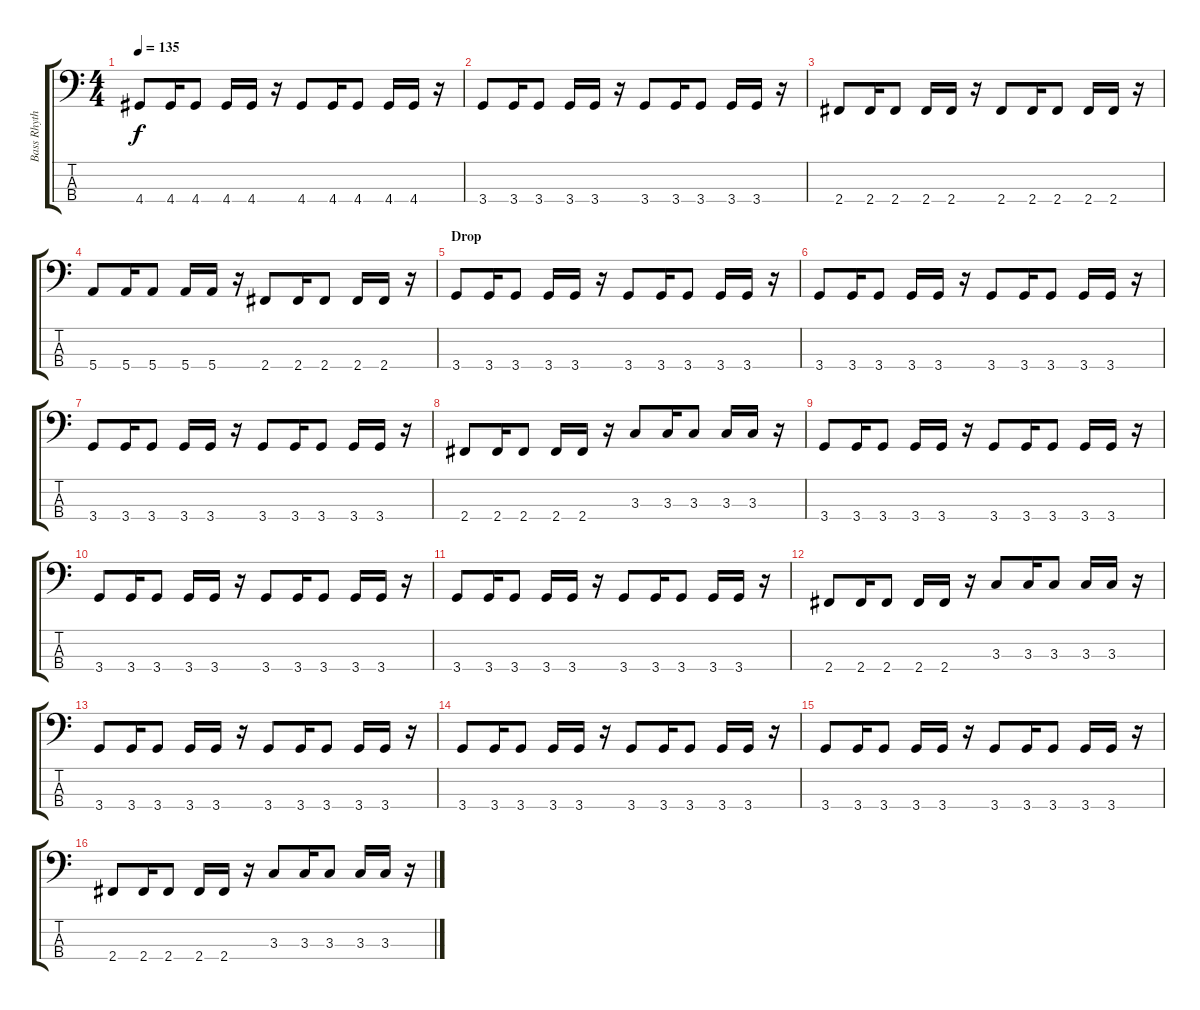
\track ("Bass Rhythm" "Bass Rhyth") {instrument synthbass1}
\staff {score tabs}
\tuning (G2 D2 A1 E1) {hide}
\ts (4 4)
\tempo 135
\clef f4
\ks c
4.4.8{dy f} 4.4.16 4.4.8 4.4.16 4.4.16 r.16 4.4.8 4.4.16 4.4.8 4.4.16 4.4.16 r.16 |
3.4.8 3.4.16 3.4.8 3.4.16 3.4.16 r.16 3.4.8 3.4.16 3.4.8 3.4.16 3.4.16 r.16 |
2.4.8 2.4.16 2.4.8 2.4.16 2.4.16 r.16 2.4.8 2.4.16 2.4.8 2.4.16 2.4.16 r.16 |
5.4.8 5.4.16 5.4.8 5.4.16 5.4.16 r.16 2.4.8 2.4.16 2.4.8 2.4.16 2.4.16 r.16 |
\section ("" "Drop")
3.4.8 3.4.16 3.4.8 3.4.16 3.4.16 r.16 3.4.8 3.4.16 3.4.8 3.4.16 3.4.16 r.16 |
3.4.8 3.4.16 3.4.8 3.4.16 3.4.16 r.16 3.4.8 3.4.16 3.4.8 3.4.16 3.4.16 r.16 |
3.4.8 3.4.16 3.4.8 3.4.16 3.4.16 r.16 3.4.8 3.4.16 3.4.8 3.4.16 3.4.16 r.16 |
2.4.8 2.4.16 2.4.8 2.4.16 2.4.16 r.16 3.3.8 3.3.16 3.3.8 3.3.16 3.3.16 r.16 |
3.4.8 3.4.16 3.4.8 3.4.16 3.4.16 r.16 3.4.8 3.4.16 3.4.8 3.4.16 3.4.16 r.16 |
3.4.8 3.4.16 3.4.8 3.4.16 3.4.16 r.16 3.4.8 3.4.16 3.4.8 3.4.16 3.4.16 r.16 |
3.4.8 3.4.16 3.4.8 3.4.16 3.4.16 r.16 3.4.8 3.4.16 3.4.8 3.4.16 3.4.16 r.16 |
2.4.8 2.4.16 2.4.8 2.4.16 2.4.16 r.16 3.3.8 3.3.16 3.3.8 3.3.16 3.3.16 r.16 |
3.4.8 3.4.16 3.4.8 3.4.16 3.4.16 r.16 3.4.8 3.4.16 3.4.8 3.4.16 3.4.16 r.16 |
3.4.8 3.4.16 3.4.8 3.4.16 3.4.16 r.16 3.4.8 3.4.16 3.4.8 3.4.16 3.4.16 r.16 |
3.4.8 3.4.16 3.4.8 3.4.16 3.4.16 r.16 3.4.8 3.4.16 3.4.8 3.4.16 3.4.16 r.16 |
2.4.8 2.4.16 2.4.8 2.4.16 2.4.16 r.16 3.3.8 3.3.16 3.3.8 3.3.16 3.3.16 r.16
